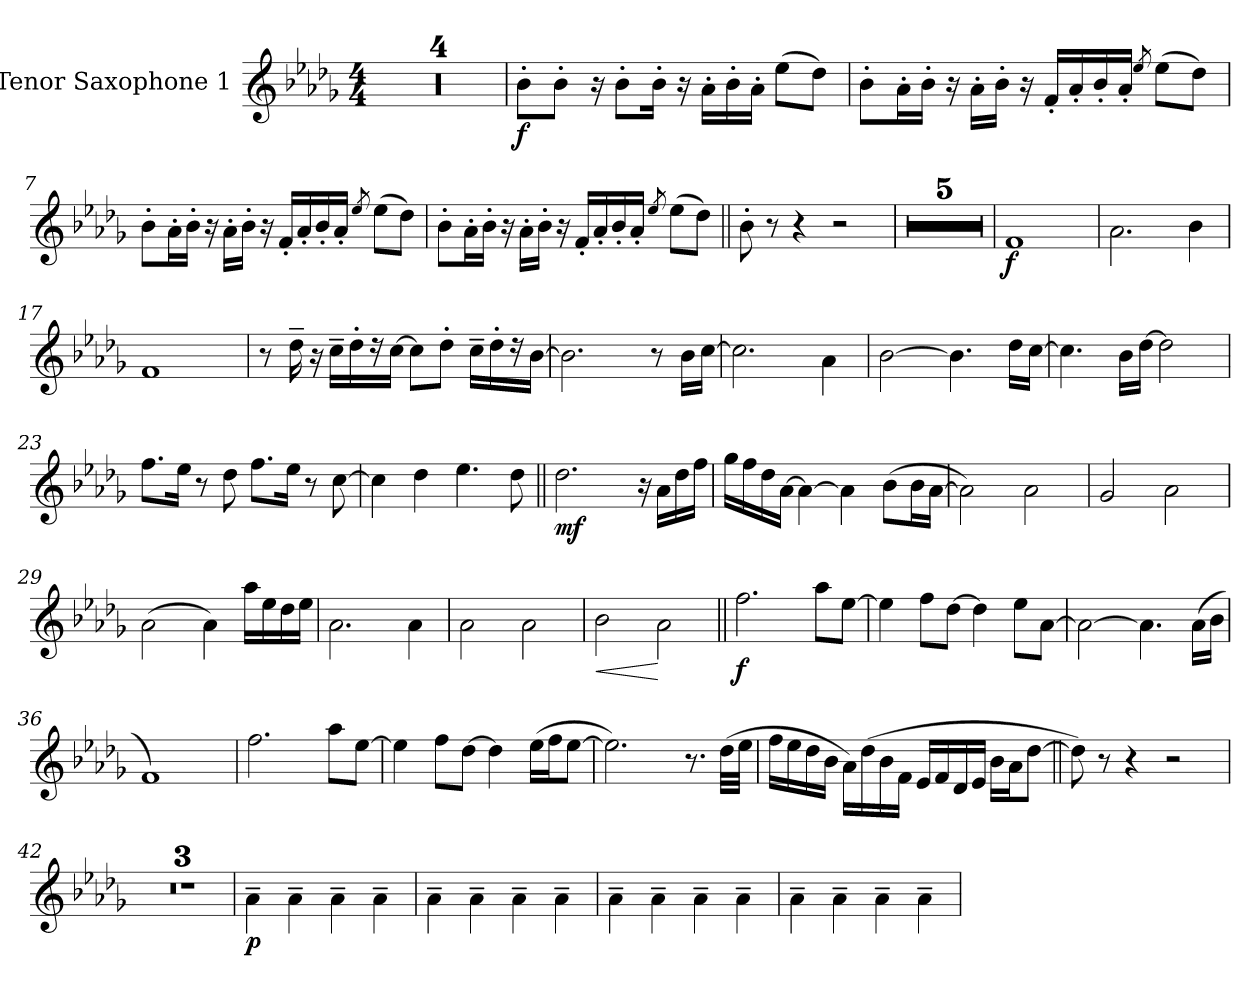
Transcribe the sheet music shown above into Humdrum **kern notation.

**kern	**dynam
*part1	*part1
*staff1	*staff1
*I"Tenor Saxophone 1	*
!!LO:PB:g=z
*clefG2	*
*ITrd8c14	*
*k[b-e-a-d-g-]	*
*b-:	*
*M4/4	*
*MM90	*
=1	=1
1r	.
=2	=2
1r	.
=3	=3
1r	.
=4	=4
1r	.
=5	=5
!	!LO:DY:b
8B-'>\L	f
8B-'>\J	.
16r	.
8B-'>\L	.
16B-'>\Jk	.
16r	.
16A-'>\LL	.
16B-'>\	.
16A-'>\JJ	.
(8e-\L	.
8d-\J)	.
=6	=6
8B-'>\L	.
16A-'>\L	.
16B-'>\JJ	.
16r	.
16A-'>\LL	.
16B-'>\JJ	.
16r	.
16F'</LL	.
16A-'</	.
16B-'</	.
16A-'</JJ	.
8qe-/	.
(8e-\L	.
8d-\J)	.
!!LO:LB:g=z
=7	=7
8B-'>\L	.
16A-'>\L	.
16B-'>\JJ	.
16r	.
16A-'>\LL	.
16B-'>\JJ	.
16r	.
16F'</LL	.
16A-'</	.
16B-'</	.
16A-'</JJ	.
8qe-/	.
(8e-\L	.
8d-\J)	.
=8	=8
8B-'>\L	.
16A-'>\L	.
16B-'>\JJ	.
16r	.
16A-'>\LL	.
16B-'>\JJ	.
16r	.
16F'</LL	.
16A-'</	.
16B-'</	.
16A-'</JJ	.
8qe-/	.
(8e-\L	.
8d-\J)	.
=9||	=9||
8B-'>\	.
8r	.
4r	.
2r	.
!!LO:LB:g=z
=10	=10
1r	.
=11	=11
1r	.
=12	=12
1r	.
=13	=13
1r	.
=14	=14
1r	.
=15	=15
!	!LO:DY:b
1F/	f
=16	=16
2.A-\	.
4B-\	.
=17	=17
1F/	.
=18	=18
8r	.
16d-~>\	.
16r	.
16c~>\LL	.
16d-'>\	.
16r	.
[16c\JJ	.
8c\L]	.
8d-'>\J	.
16c~>\LL	.
16d-'>\	.
16r	.
[16B-\JJ	.
!!LO:LB:g=z
=19	=19
2.B-\]	.
8r	.
16B-\LL	.
[16c\JJ	.
=20	=20
2.c\]	.
4A-\	.
=21	=21
[2B-\	.
4.B-\]	.
16d-\LL	.
[16c\JJ	.
=22	=22
4.c\]	.
16B-\LL	.
[16d-\JJ	.
2d-\]	.
=23	=23
8.f\L	.
16e-\Jk	.
8r	.
8d-\	.
8.f\L	.
16e-\Jk	.
8r	.
[8c\	.
!!LO:LB:g=z
=24	=24
4c\]	.
4d-\	.
4.e-\	.
8d-\	.
=25||	=25||
!	!LO:DY:b
2.d-\	mf
16r	.
16A-\LL	.
16d-\	.
16f\JJ	.
=26	=26
16g-\LL	.
16f\	.
16d-\	.
[16A-\JJ	.
4A-\_	.
4A-\]	.
(8B-\L	.
16B-\L	.
[16A-\JJ	.
=27	=27
2A-\])	.
2A-\	.
=28	=28
2G-/	.
2A-\	.
!!LO:LB:g=z
=29	=29
(2A-\	.
4A-\)	.
16a-\LL	.
16e-\	.
16d-\	.
16e-\JJ	.
=30	=30
2.A-\	.
4A-\	.
=31	=31
2A-\	.
2A-\	.
=32	=32
!	!LO:HP:b
2B-\	<
2A-\	[
=33||	=33||
!	!LO:DY:b
2.f\	f
8a-\L	.
[8e-\J	.
=34	=34
4e-\]	.
8f\L	.
[8d-\J	.
4d-\]	.
8e-\L	.
[8A-\J	.
!!LO:LB:g=z
=35	=35
2A-\_	.
4.A-\]	.
(16A-\LL	.
16B-\JJ	.
=36	=36
1F/)	.
=37	=37
2.f\	.
8a-\L	.
[8e-\J	.
=38	=38
4e-\]	.
8f\L	.
[8d-\J	.
4d-\]	.
(16e-\LL	.
16f\J	.
[8e-\J	.
=39	=39
2.e-\])	.
8.r	.
(32d-\LLL	.
32e-\JJJ	.
!!LO:LB:g=z
=40	=40
16f\LL	.
16e-\	.
16d-\	.
16B-\JJ	.
16A-\LL)	.
(16d-\	.
16B-\	.
16F\JJ	.
16E-/LL	.
16F/	.
16D-/	.
16E-/JJ	.
16B-\LL	.
16A-\J	.
[8d-\J	.
=41||	=41||
8d-\])	.
8r	.
4r	.
2r	.
=42	=42
1r	.
=43	=43
1r	.
=44	=44
1r	.
=45	=45
!	!LO:DY:b
4A-~>\	p
4A-~>\	.
4A-~>\	.
4A-~>\	.
!!LO:LB:g=z
=46	=46
4A-~>\	.
4A-~>\	.
4A-~>\	.
4A-~>\	.
=47	=47
4A-~>\	.
4A-~>\	.
4A-~>\	.
4A-~>\	.
=48	=48
4A-~>\	.
4A-~>\	.
4A-~>\	.
4A-~>\	.
=	=
*-	*-
